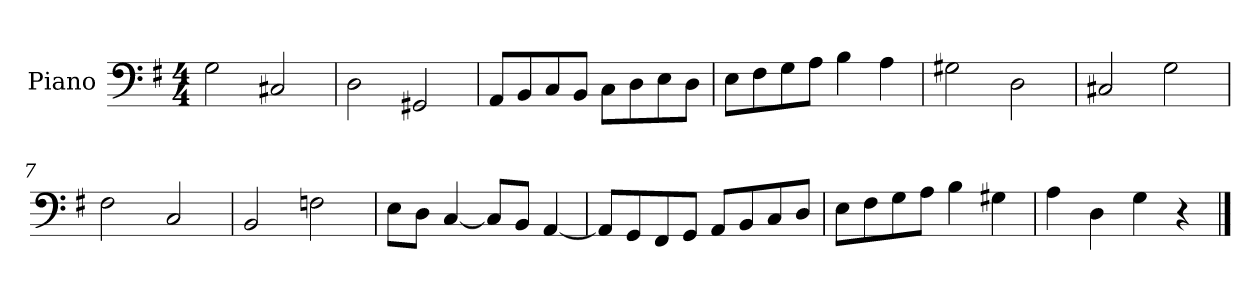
**kern
*part1
*staff1
*I"Piano
*I'Pno
*clefF4
*k[f#]
*M4/4
=1
2G\
2C#X/
=2
2D\
2GG#X/
=3
8AA/L
8BB/
8C/
8BB/J
8C\L
8D\
8E\
8D\J
=4
8E\L
8F#\
8G\
8A\J
4B\
4A\
=5
2G#X\
2D\
=6
2C#X/
2G\
=7
2F#\
2C/
=8
2BB/
2Fn\
=9
8E\L
8D\J
[4C/
8C/L]
8BB/J
[4AA/
=10
8AA/L]
8GG/
8FF#/
8GG/J
8AA/L
8BB/
8C/
8D/J
=11
8E\L
8F#\
8G\
8A\J
4B\
4G#X\
=12
4A\
4D\
4G\
4r
==
*-
